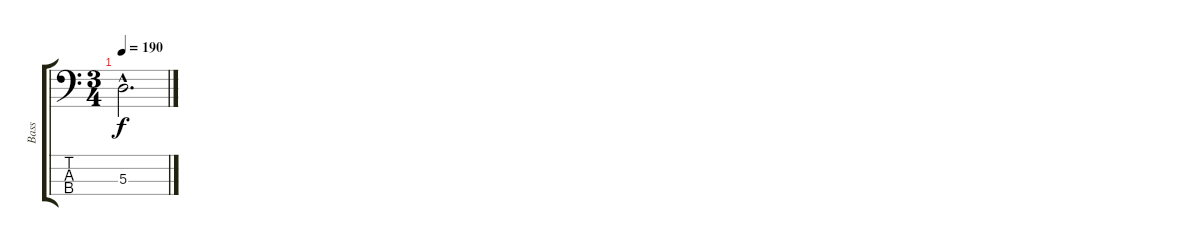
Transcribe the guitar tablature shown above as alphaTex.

\track ("Bass" "Bass") {instrument electricbasspick}
\staff {score tabs}
\tuning (G2 D2 A1 E1) {hide}
\ts (3 4)
\tempo 190
\clef f4
\ks c
5.3{hac t}.2{d dy f}
